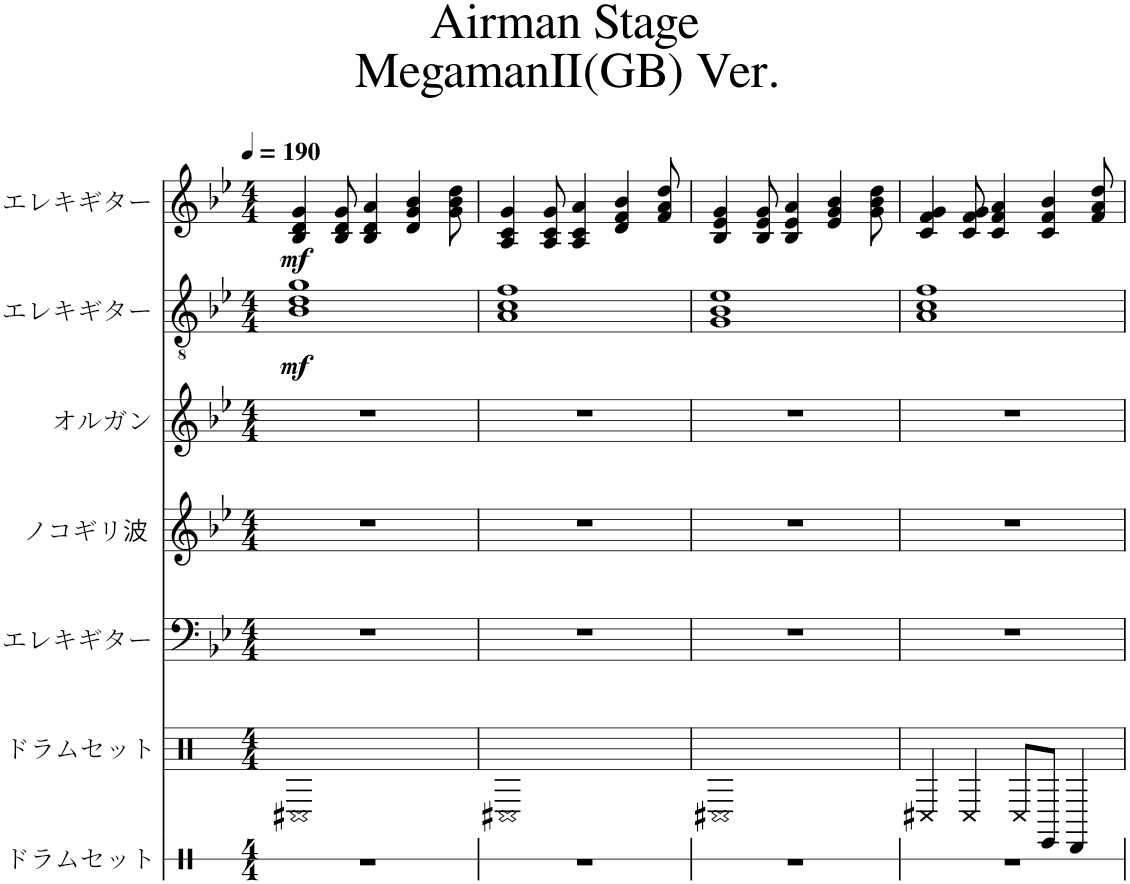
**kern	**kern	**kern	**kern	**kern	**kern	**dynam	**kern	**dynam
*part7	*part6	*part5	*part4	*part3	*part2	*part2	*part1	*part1
*staff7	*staff6	*staff5	*staff4	*staff3	*staff2	*staff2	*staff1	*staff1
*I"ドラムセット	*I"ドラムセット	*I"エレキギター	*I"ノコギリ波	*I"オルガン	*I"エレキギター	*	*I"エレキギター	*
*stria1	*	*	*	*	*	*	*	*
*clefX	*clefX	*clefF4	*clefG2	*clefG2	*clefGv2	*	*clefG2	*
*k[]	*k[]	*k[b-e-]	*k[b-e-]	*k[b-e-]	*k[b-e-]	*	*k[b-e-]	*
*M4/4	*M4/4	*M4/4	*M4/4	*M4/4	*M4/4	*	*M4/4	*
*MM190	*MM190	*MM190	*MM190	*MM190	*MM190	*	*MM190	*
=1	=1	=1	=1	=1	=1	=1	=1	=1
!	!	!	!	!	!	!LO:DY:b	!	!LO:DY:b
1r	1C#X	1r	1r	1r	1B- 1d 1g	mf	4B-/ 4d/ 4g/	mf
.	.	.	.	.	.	.	8B-/ 8d/ 8g/	.
.	.	.	.	.	.	.	4B-/ 4d/ 4a/	.
.	.	.	.	.	.	.	4d/ 4g/ 4b-/	.
.	.	.	.	.	.	.	8g\ 8b-\ 8dd\	.
=2	=2	=2	=2	=2	=2	=2	=2	=2
1r	1C#X	1r	1r	1r	1A 1c 1f	.	4A/ 4c/ 4g/	.
.	.	.	.	.	.	.	8A/ 8c/ 8g/	.
.	.	.	.	.	.	.	4A/ 4c/ 4a/	.
.	.	.	.	.	.	.	4d/ 4f/ 4b-/	.
.	.	.	.	.	.	.	8f/ 8a/ 8dd/	.
=3	=3	=3	=3	=3	=3	=3	=3	=3
1r	1C#X	1r	1r	1r	1G 1B- 1e-	.	4B-/ 4e-/ 4g/	.
.	.	.	.	.	.	.	8B-/ 8e-/ 8g/	.
.	.	.	.	.	.	.	4B-/ 4e-/ 4a/	.
.	.	.	.	.	.	.	4e-/ 4g/ 4b-/	.
.	.	.	.	.	.	.	8g\ 8b-\ 8dd\	.
=4	=4	=4	=4	=4	=4	=4	=4	=4
1r	4C#X/	1r	1r	1r	1A 1c 1f	.	4c/ 4f/ 4g/	.
.	4C/	.	.	.	.	.	8c/ 8f/ 8g/	.
.	.	.	.	.	.	.	4c/ 4f/ 4a/	.
.	8C/L	.	.	.	.	.	.	.
.	8EE/J	.	.	.	.	.	4c/ 4f/ 4b-/	.
.	4DD/	.	.	.	.	.	.	.
.	.	.	.	.	.	.	8f/ 8a/ 8dd/	.
=	=	=	=	=	=	=	=	=
*-	*-	*-	*-	*-	*-	*-	*-	*-
